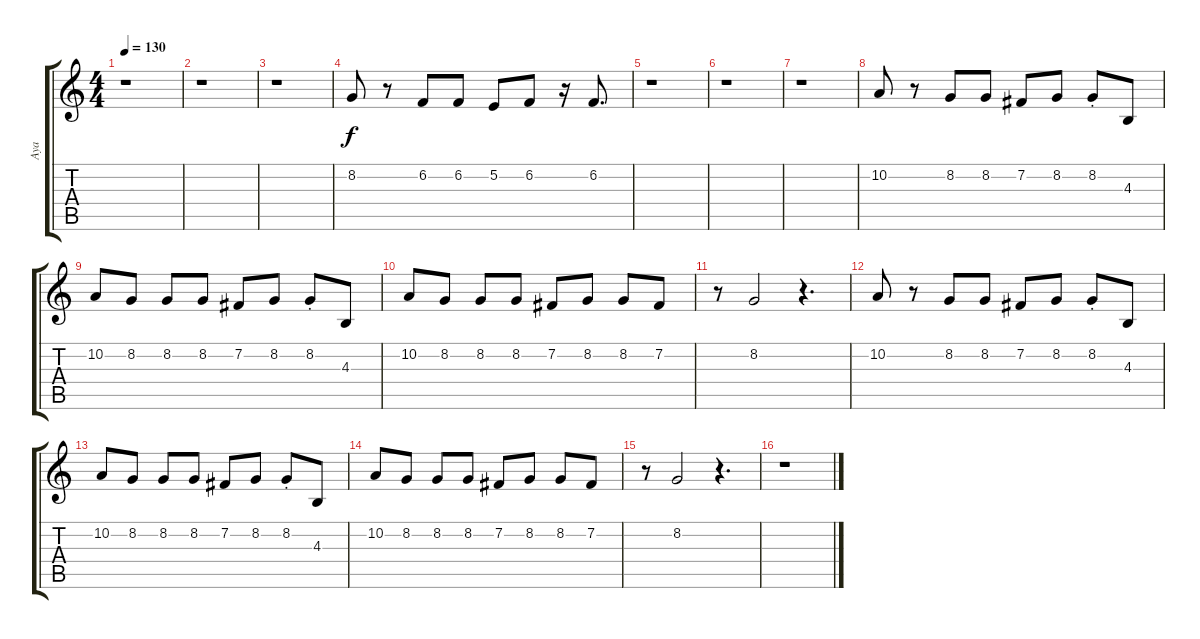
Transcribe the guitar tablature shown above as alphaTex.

\track ("Aya" "Aya") {instrument sopranosax}
\staff {score tabs}
\tuning (E4 B3 G3 D3 A2 E2) {hide}
\ts (4 4)
\tempo 130
\clef g2
\ks c
r.1{dy f} |
r.1 |
r.1 |
8.2.8 r.8 6.2.8 6.2.8 5.2.8 6.2.8 r.16 6.2.8{d} |
r.1 |
r.1 |
r.1 |
10.2.8 r.8 8.2.8 8.2.8 7.2.8 8.2.8 8.2{st}.8 4.3.8 |
10.2.8 8.2.8 8.2.8 8.2.8 7.2.8 8.2.8 8.2{st}.8 4.3.8 |
10.2.8 8.2.8 8.2.8 8.2.8 7.2.8 8.2.8 8.2.8 7.2.8 |
r.8 8.2.2 r.4{d} |
10.2.8 r.8 8.2.8 8.2.8 7.2.8 8.2.8 8.2{st}.8 4.3.8 |
10.2.8 8.2.8 8.2.8 8.2.8 7.2.8 8.2.8 8.2{st}.8 4.3.8 |
10.2.8 8.2.8 8.2.8 8.2.8 7.2.8 8.2.8 8.2.8 7.2.8 |
r.8 8.2.2 r.4{d} |
r.1
